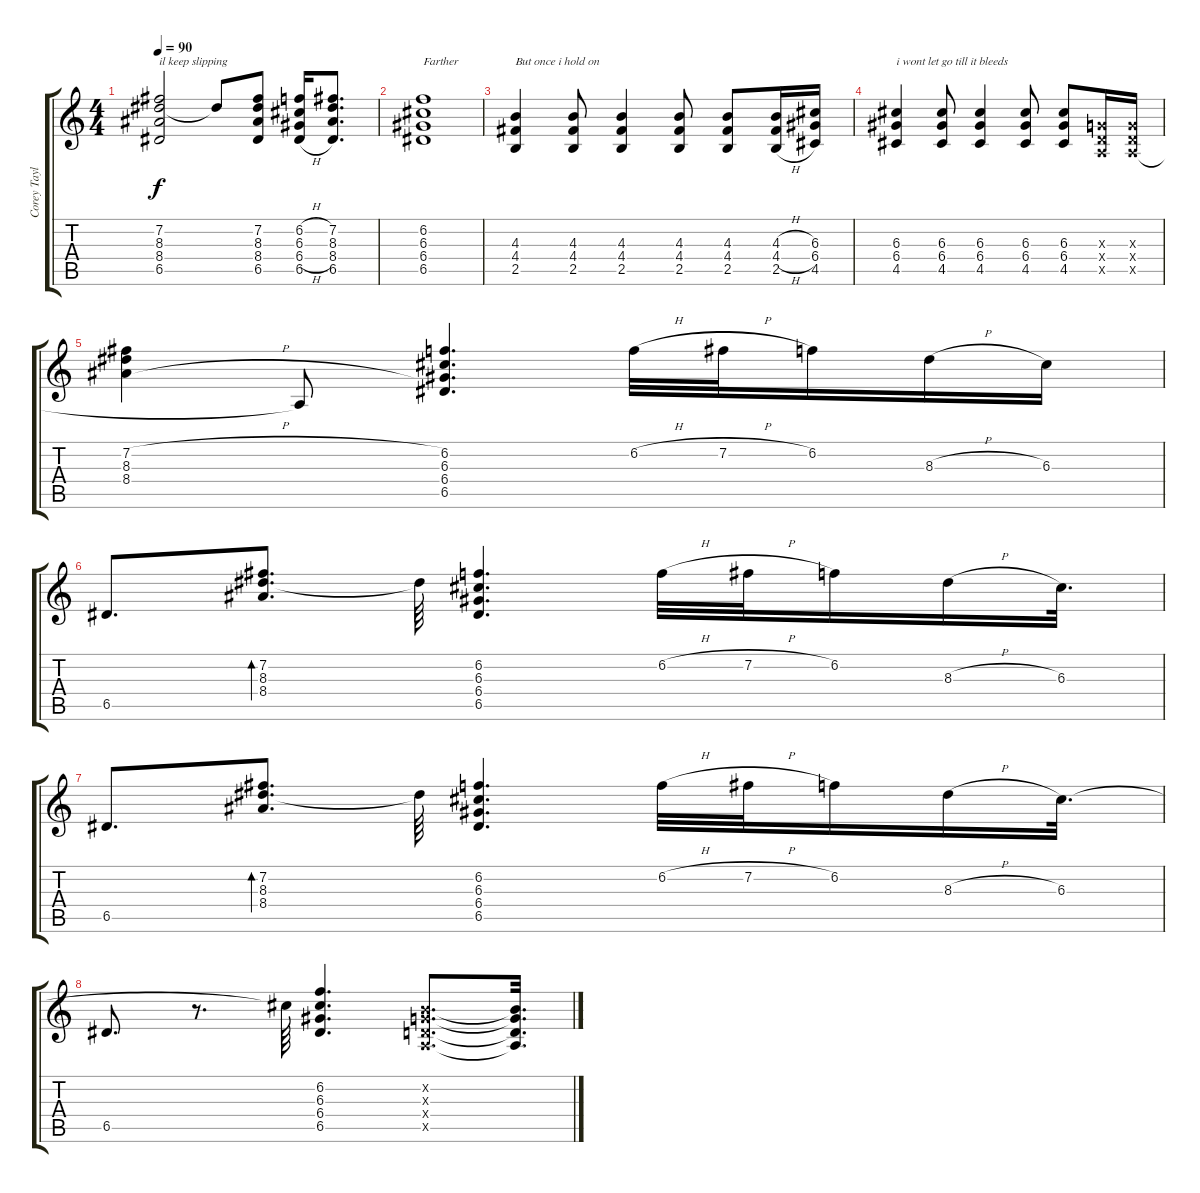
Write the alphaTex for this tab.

\track ("Corey Taylor" "Corey Tayl") {instrument electricguitarclean}
\staff {score tabs}
\tuning (E4 B3 G3 D3 A2 E2) {hide}
\ts (4 4)
\tempo 90
\clef g2
\ks c
(7.2 8.3 8.4 6.5).2{txt "il keep slipping" dy f} 8.3{t}.8 (7.2 8.3 8.4 6.5).8 (6.2{h} 6.3{h} 6.4{h} 6.5{h}).16 (7.2 8.3 8.4 6.5).8{d} |
(6.2 6.3 6.4 6.5).1{txt "Farther"} |
(4.3 4.4 2.5).4{txt "But once i hold on"} (4.3 4.4 2.5).8 (4.3 4.4 2.5).4 (4.3 4.4 2.5).8 (4.3 4.4 2.5).8 (4.3{h} 4.4{h} 2.5{h}).16 (6.3 6.4 4.5).16 |
(6.3 6.4 4.5).4{txt "i wont let go till it bleeds"} (6.3 6.4 4.5).8 (6.3 6.4 4.5).4 (6.3 6.4 4.5).8 (6.3 6.4 4.5).8 (0.3{x} 0.4{x} 0.5{x}).16 (0.3{x} 0.4{x} 0.5{x}).16 |
(7.2{h} 8.3{h} 8.4{h}).4 0.5{t}.8 (6.2 6.3 6.4 6.5).4{d} 6.2{h}.32 7.2{h}.32 6.2.16 8.3{h}.16 6.3.16 |
6.5.8{d} (7.2 8.3 8.4).8{d bd 120} 8.3{t}.64 (6.2 6.3 6.4 6.5).4{d} 6.2{h}.32 7.2{h}.32 6.2.16 8.3{h}.16 6.3.32{d} |
6.5.8{d} (7.2 8.3 8.4).8{d bd 120} 8.3{t}.64 (6.2 6.3 6.4 6.5).4{d} 6.2{h}.32 7.2{h}.32 6.2.16 8.3{h}.16 6.3.32{d} |
6.5.8{d} r.8{d} 6.3{t}.64 (6.2 6.3 6.4 6.5).4{d} (0.2{x} 0.3{x} 0.4{x} 0.5{x}).8{d} (0.2{t} 0.3{t} 0.4{t} 0.5{t}).32{d}
